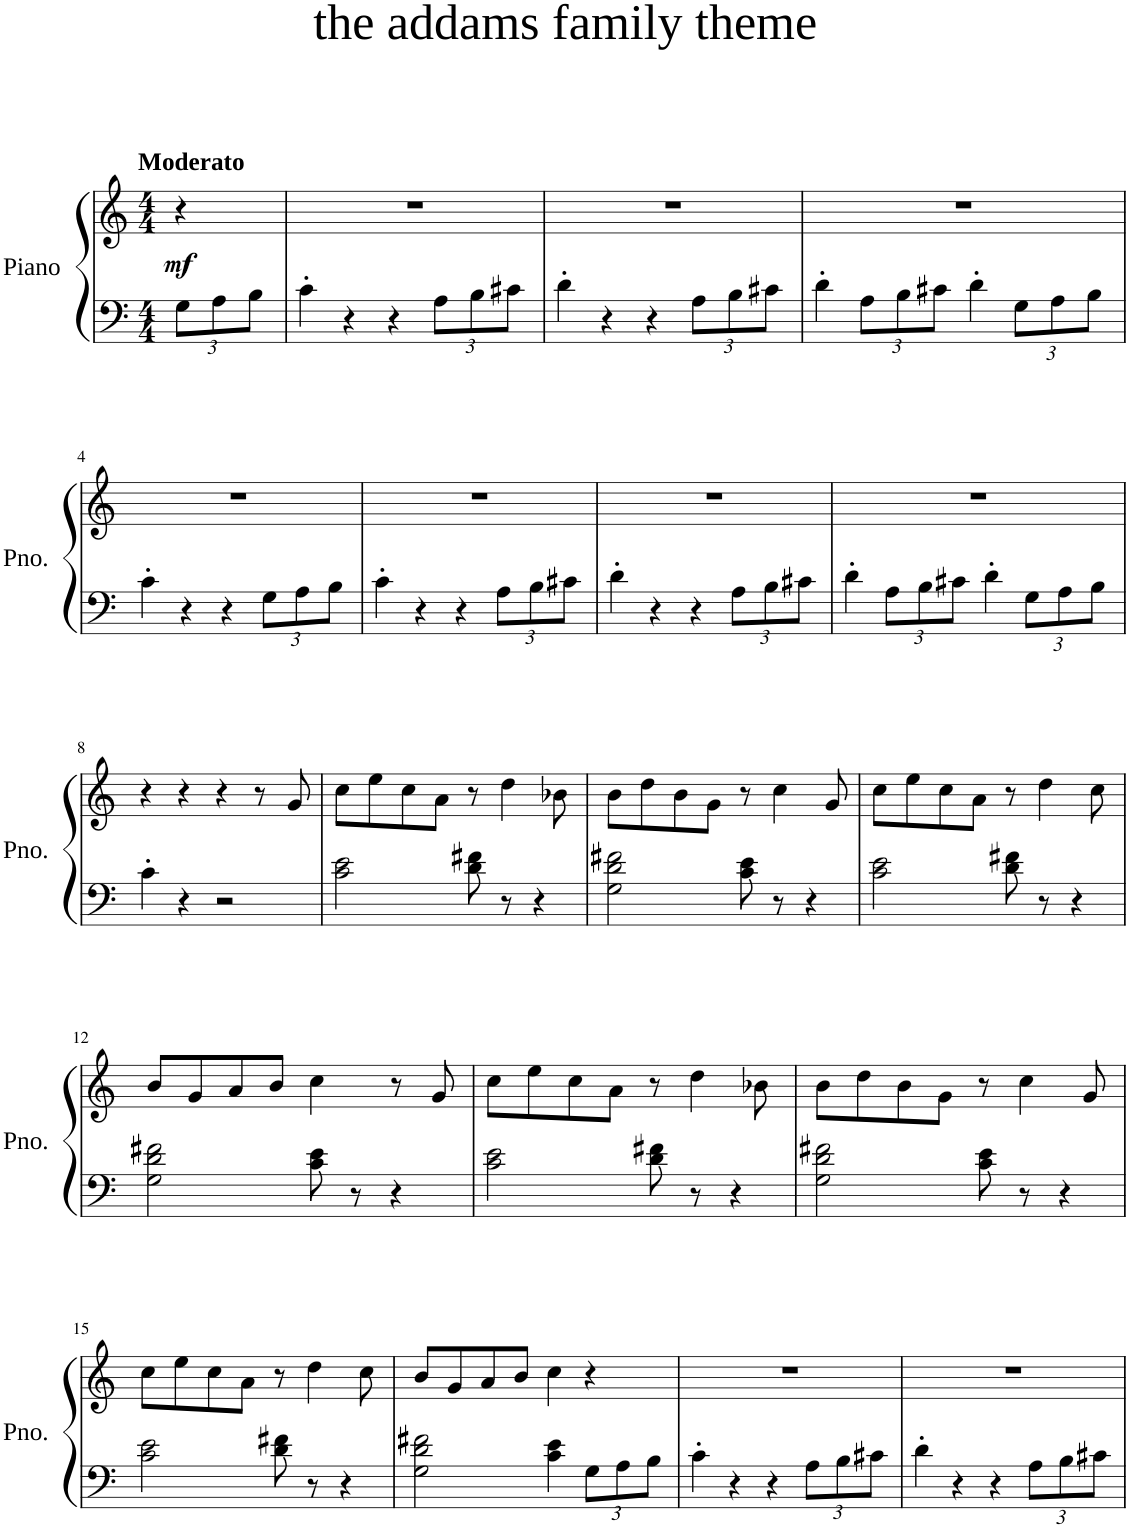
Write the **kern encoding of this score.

**kern	**kern	**dynam
*part1	*part1	*part1
*staff2	*staff1	*staff1/2
*I"Piano	*	*
*I'Pno.	*	*
*clefF4	*clefG2	*
*k[]	*k[]	*
*M4/4	*M4/4	*
*Xbrackettup	*	*
=	=	=
!	!LO:TX:a:B:t=Moderato	!
!	!	!LO:DY:a=2
12G\L	4r	mf
12A\	.	.
12B\J	.	.
=1	=1	=1
4c'\	1r	.
4r	.	.
4r	.	.
12A\L	.	.
12B\	.	.
12c#X\J	.	.
=2	=2	=2
4d'\	1r	.
4r	.	.
4r	.	.
12A\L	.	.
12B\	.	.
12c#X\J	.	.
=3	=3	=3
4d'\	1r	.
12A\L	.	.
12B\	.	.
12c#X\J	.	.
4d'\	.	.
12G\L	.	.
12A\	.	.
12B\J	.	.
!!LO:LB:g=z
=4	=4	=4
4c'\	1r	.
4r	.	.
4r	.	.
12G\L	.	.
12A\	.	.
12B\J	.	.
=5	=5	=5
4c'\	1r	.
4r	.	.
4r	.	.
12A\L	.	.
12B\	.	.
12c#X\J	.	.
=6	=6	=6
4d'\	1r	.
4r	.	.
4r	.	.
12A\L	.	.
12B\	.	.
12c#X\J	.	.
=7	=7	=7
4d'\	1r	.
12A\L	.	.
12B\	.	.
12c#X\J	.	.
4d'\	.	.
12G\L	.	.
12A\	.	.
12B\J	.	.
!!LO:LB:g=z
=8	=8	=8
4c'\	4r	.
4r	4r	.
2r	4r	.
.	8r	.
.	8g/	.
=9	=9	=9
2c\ 2e\	8cc\L	.
.	8ee\	.
.	8cc\	.
.	8a\J	.
8d\ 8f#X\	8r	.
8r	4dd\	.
4r	.	.
.	8b-X\	.
=10	=10	=10
2G\ 2d\ 2f#X\	8b\L	.
.	8dd\	.
.	8b\	.
.	8g\J	.
8c\ 8e\	8r	.
8r	4cc\	.
4r	.	.
.	8g/	.
=11	=11	=11
2c\ 2e\	8cc\L	.
.	8ee\	.
.	8cc\	.
.	8a\J	.
8d\ 8f#X\	8r	.
8r	4dd\	.
4r	.	.
.	8cc\	.
!!LO:LB:g=z
=12	=12	=12
2G\ 2d\ 2f#X\	8b/L	.
.	8g/	.
.	8a/	.
.	8b/J	.
8c\ 8e\	4cc\	.
8r	.	.
4r	8r	.
.	8g/	.
=13	=13	=13
2c\ 2e\	8cc\L	.
.	8ee\	.
.	8cc\	.
.	8a\J	.
8d\ 8f#X\	8r	.
8r	4dd\	.
4r	.	.
.	8b-X\	.
=14	=14	=14
2G\ 2d\ 2f#X\	8b\L	.
.	8dd\	.
.	8b\	.
.	8g\J	.
8c\ 8e\	8r	.
8r	4cc\	.
4r	.	.
.	8g/	.
!!LO:LB:g=z
=15	=15	=15
2c\ 2e\	8cc\L	.
.	8ee\	.
.	8cc\	.
.	8a\J	.
8d\ 8f#X\	8r	.
8r	4dd\	.
4r	.	.
.	8cc\	.
=16	=16	=16
2G\ 2d\ 2f#X\	8b/L	.
.	8g/	.
.	8a/	.
.	8b/J	.
4c\ 4e\	4cc\	.
12G\L	4r	.
12A\	.	.
12B\J	.	.
=17	=17	=17
4c'\	1r	.
4r	.	.
4r	.	.
12A\L	.	.
12B\	.	.
12c#X\J	.	.
=18	=18	=18
4d'\	1r	.
4r	.	.
4r	.	.
12A\L	.	.
12B\	.	.
12c#X\J	.	.
=	=	=
*-	*-	*-
